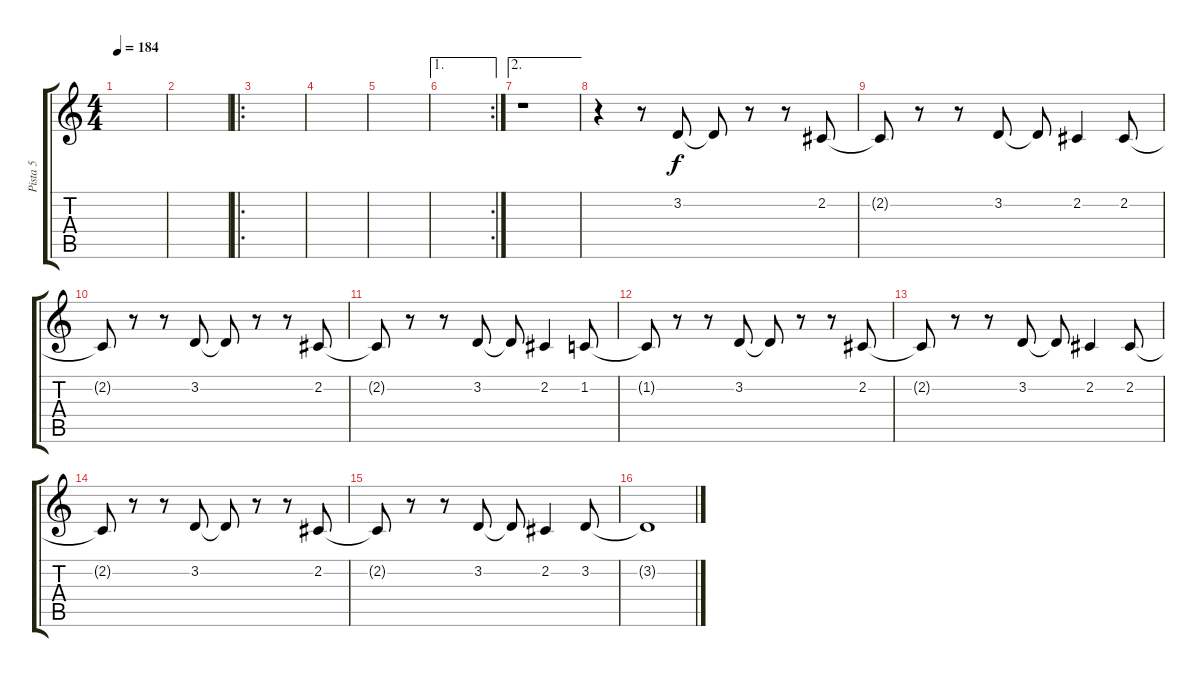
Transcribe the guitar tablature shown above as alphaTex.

\track ("Pista 5" "Pista 5") {instrument tangoaccordion}
\staff {score tabs}
\tuning (E4 B3 G3 D3 A2 E2) {hide}
\ts (4 4)
\tempo 184
\clef g2
\ks c
|
|
\ro
|
|
|
\ae 1
\rc 2
|
\ae 2
r.1 |
r.4 r.8 3.2.8 3.2{t}.8 r.8 r.8 2.2.8 |
2.2{t}.8 r.8 r.8 3.2.8 3.2{t}.8 2.2.4 2.2.8 |
2.2{t}.8 r.8 r.8 3.2.8 3.2{t}.8 r.8 r.8 2.2.8 |
2.2{t}.8 r.8 r.8 3.2.8 3.2{t}.8 2.2.4 1.2.8 |
1.2{t}.8 r.8 r.8 3.2.8 3.2{t}.8 r.8 r.8 2.2.8 |
2.2{t}.8 r.8 r.8 3.2.8 3.2{t}.8 2.2.4 2.2.8 |
2.2{t}.8 r.8 r.8 3.2.8 3.2{t}.8 r.8 r.8 2.2.8 |
2.2{t}.8 r.8 r.8 3.2.8 3.2{t}.8 2.2.4 3.2.8 |
3.2{t}.1
